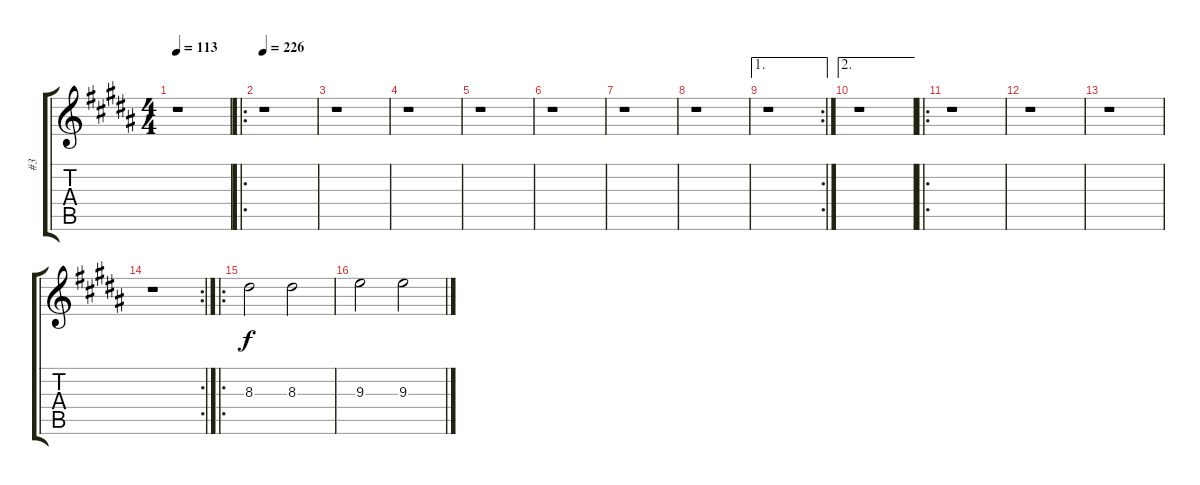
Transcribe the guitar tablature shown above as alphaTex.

\track ("#3" "#3") {instrument overdrivenguitar}
\staff {score tabs}
\tuning (E4 B3 G3 D3 A2 E2) {hide}
\ts (4 4)
\tempo 113
\clef g2
\ks g#minor
r.1{dy f} |
\ro
\tempo 226
r.1 |
r.1 |
r.1 |
r.1 |
r.1 |
r.1 |
r.1 |
\ae 1
\rc 2
r.1 |
\ae 2
r.1 |
\ro
\ks b
r.1 |
\ks g#minor
r.1 |
r.1 |
\rc 2
r.1 |
\ro
8.3.2 8.3.2 |
9.3.2 9.3.2
